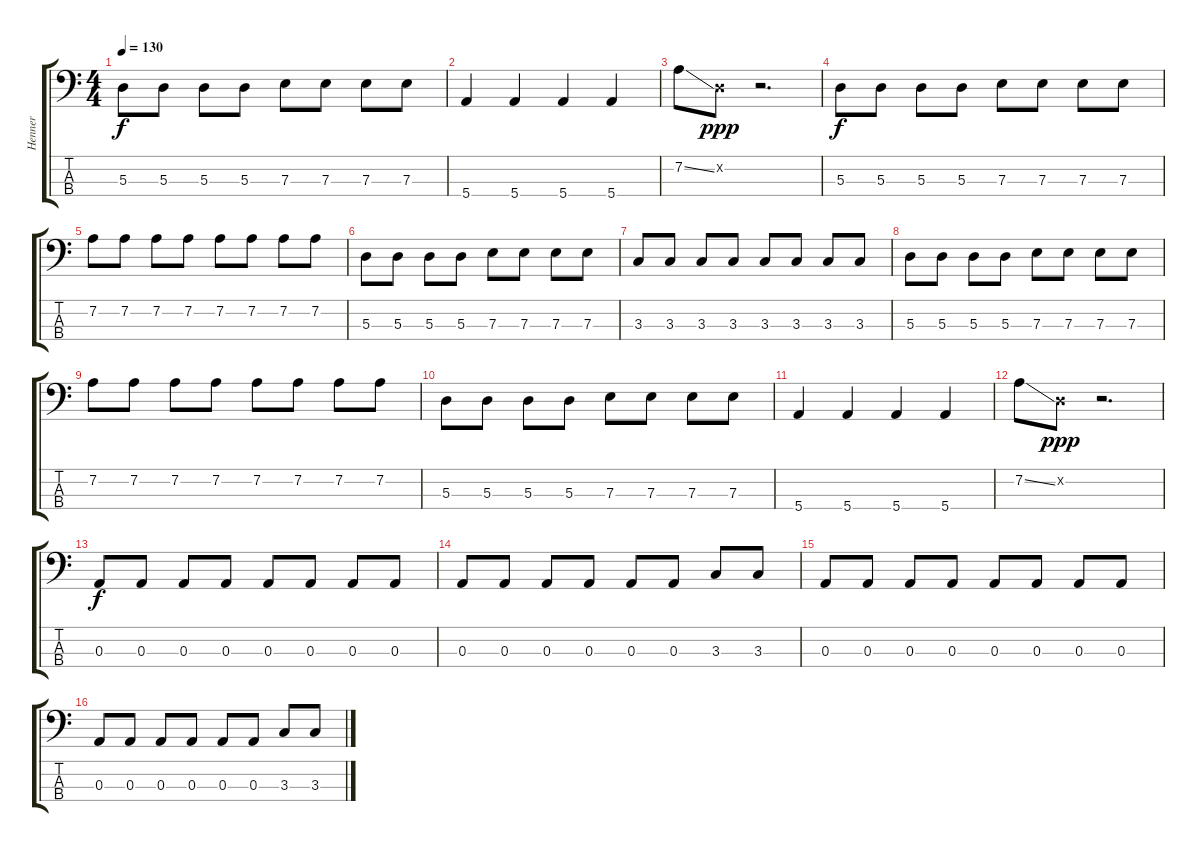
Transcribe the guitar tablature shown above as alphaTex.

\track ("Henner" "Henner") {instrument electricbassfinger}
\staff {score tabs}
\tuning (G2 D2 A1 E1) {hide}
\ts (4 4)
\tempo 130
\clef f4
\ks c
5.3.8{dy f} 5.3.8 5.3.8 5.3.8 7.3.8 7.3.8 7.3.8 7.3.8 |
5.4.4 5.4.4 5.4.4 5.4.4 |
7.2{ss}.8 0.2{x}.8{dy ppp} r.2{d} |
5.3.8{dy f} 5.3.8 5.3.8 5.3.8 7.3.8 7.3.8 7.3.8 7.3.8 |
7.2.8 7.2.8 7.2.8 7.2.8 7.2.8 7.2.8 7.2.8 7.2.8 |
5.3.8 5.3.8 5.3.8 5.3.8 7.3.8 7.3.8 7.3.8 7.3.8 |
3.3.8 3.3.8 3.3.8 3.3.8 3.3.8 3.3.8 3.3.8 3.3.8 |
5.3.8 5.3.8 5.3.8 5.3.8 7.3.8 7.3.8 7.3.8 7.3.8 |
7.2.8 7.2.8 7.2.8 7.2.8 7.2.8 7.2.8 7.2.8 7.2.8 |
5.3.8 5.3.8 5.3.8 5.3.8 7.3.8 7.3.8 7.3.8 7.3.8 |
5.4.4 5.4.4 5.4.4 5.4.4 |
7.2{ss}.8 0.2{x}.8{dy ppp} r.2{d} |
0.3.8{dy f} 0.3.8 0.3.8 0.3.8 0.3.8 0.3.8 0.3.8 0.3.8 |
0.3.8 0.3.8 0.3.8 0.3.8 0.3.8 0.3.8 3.3.8 3.3.8 |
0.3.8 0.3.8 0.3.8 0.3.8 0.3.8 0.3.8 0.3.8 0.3.8 |
0.3.8 0.3.8 0.3.8 0.3.8 0.3.8 0.3.8 3.3.8 3.3.8
